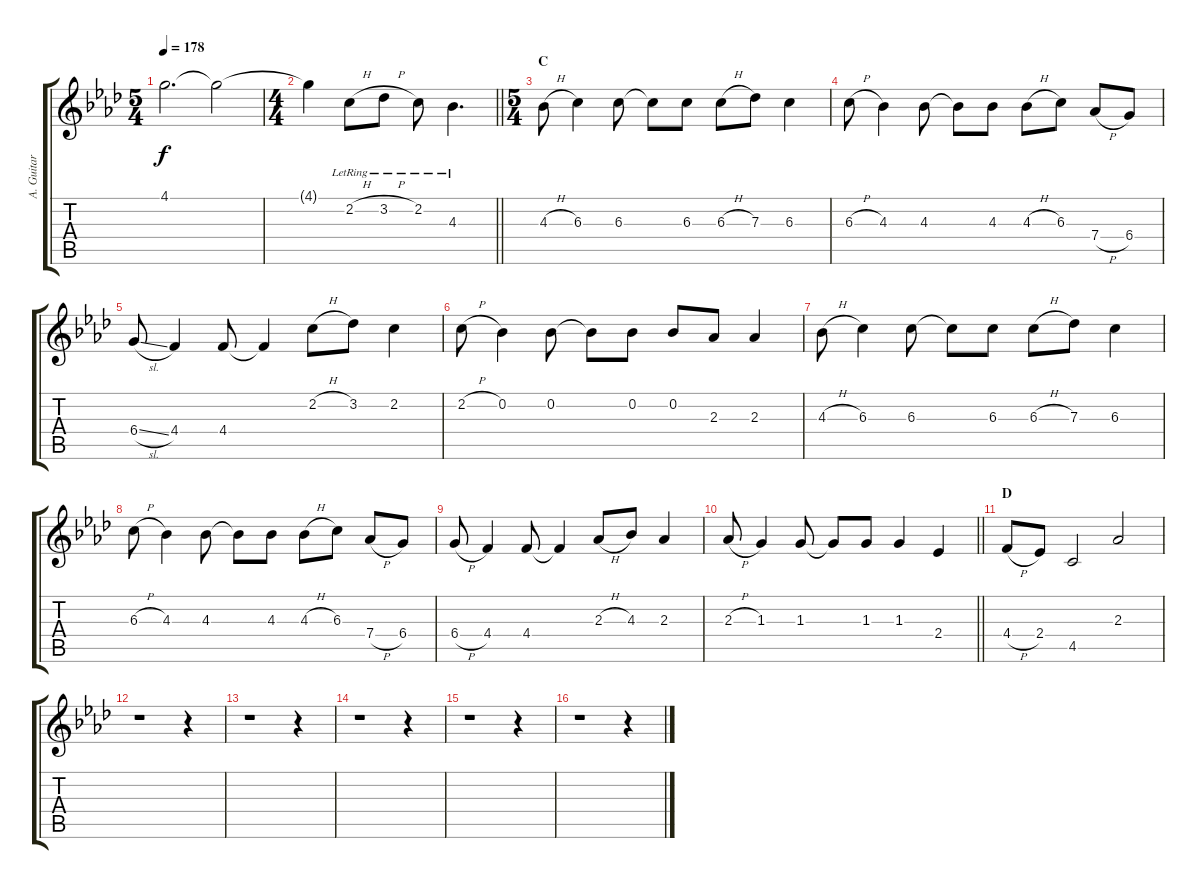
\track ("A. Guitar I" "A. Guitar ") {instrument acousticguitarsteel}
\staff {score tabs}
\tuning (Eb4 Bb3 Gb3 Db3 Ab2 Db2) {hide}
\ts (5 4)
\tempo 178
\clef g2
\ks ab
4.1{t}.2{d dy f} 4.1{t}.2 |
\ts (4 4)
\barLineRight lightlight
4.1{t}.4 2.2{h lr}.8 3.2{h lr}.8 2.2{lr}.8 4.3{lr}.4{d} |
\ts (5 4)
\section ("" "C")
4.3{h}.8 6.3.4 6.3.8 6.3{t}.8 6.3.8 6.3{h}.8 7.3.8 6.3.4 |
6.3{h}.8 4.3.4 4.3.8 4.3{t}.8 4.3.8 4.3{h}.8 6.3.8 7.4{h}.8 6.4.8 |
6.4{sl}.8 4.4.4 4.4.8 4.4{t}.4 2.2{h}.8 3.2.8 2.2.4 |
2.2{h}.8 0.2.4 0.2.8 0.2{t}.8 0.2.8 0.2.8 2.3.8 2.3.4 |
4.3{h}.8 6.3.4 6.3.8 6.3{t}.8 6.3.8 6.3{h}.8 7.3.8 6.3.4 |
6.3{h}.8 4.3.4 4.3.8 4.3{t}.8 4.3.8 4.3{h}.8 6.3.8 7.4{h}.8 6.4.8 |
6.4{h}.8 4.4.4 4.4.8 4.4{t}.4 2.3{h}.8 4.3.8 2.3.4 |
\barLineRight lightlight
2.3{h}.8 1.3.4 1.3.8 1.3{t}.8 1.3.8 1.3.4 2.4.4 |
\section ("" "D")
4.4{h}.8 2.4.8 4.5.2 2.3.2 |
r.1 r.4 |
r.1 r.4 |
r.1 r.4 |
r.1 r.4 |
r.1 r.4
